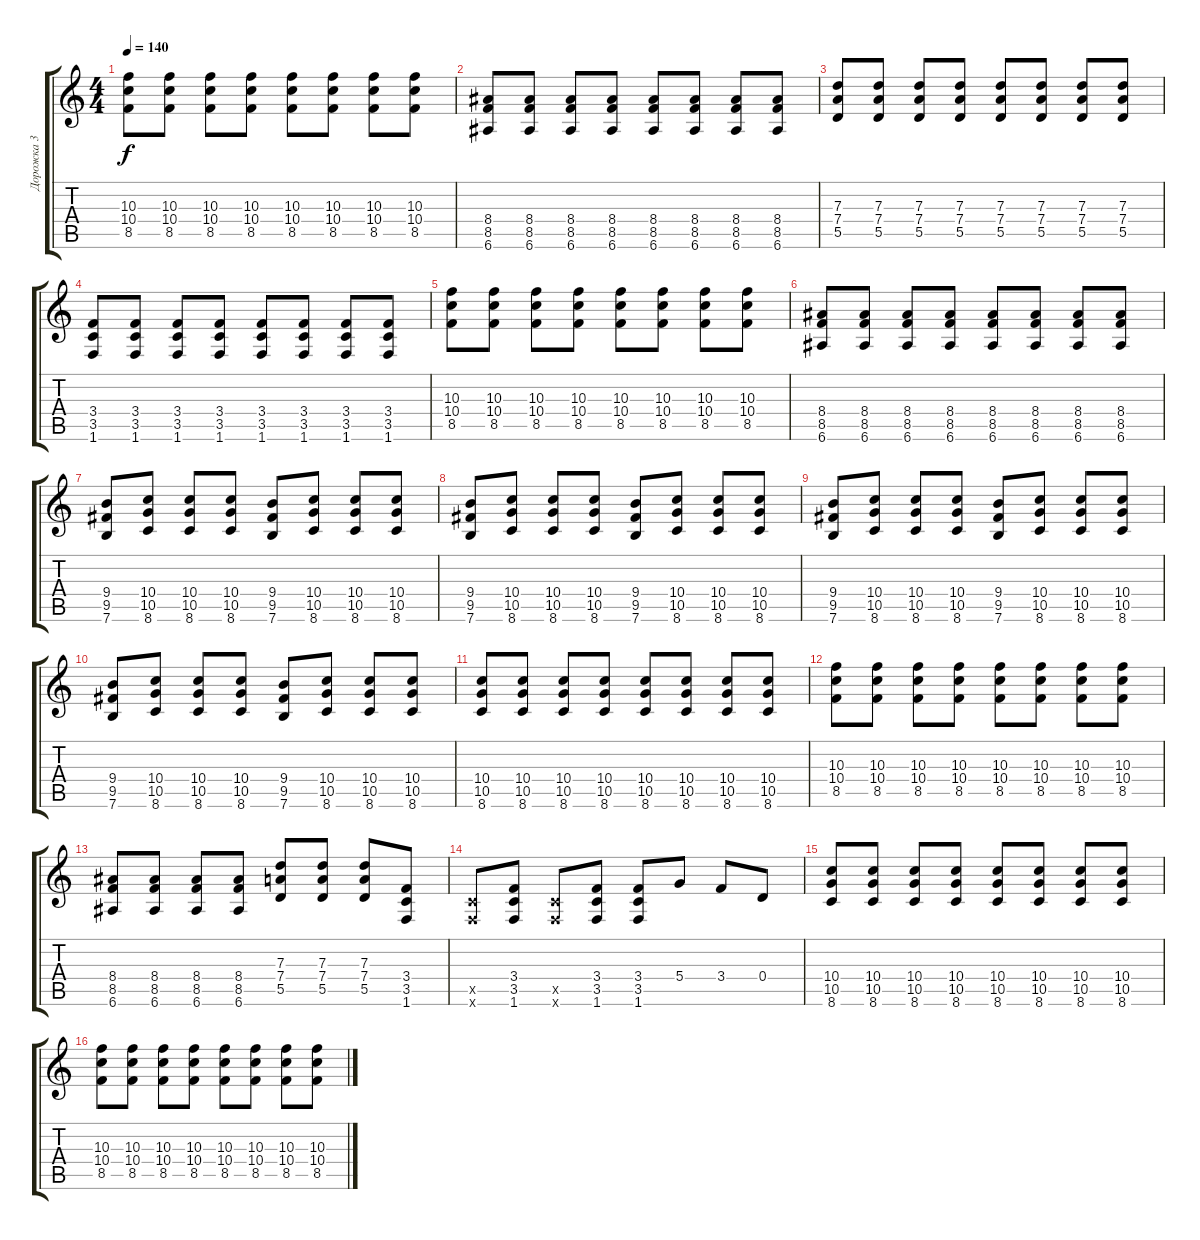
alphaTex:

\track ("Дорожка 3" "Дорожка 3") {instrument distortionguitar}
\staff {score tabs}
\tuning (E4 B3 G3 D3 A2 E2) {hide}
\ts (4 4)
\tempo 140
\clef g2
\ks c
(10.3 10.4 8.5).8{dy f} (10.3 10.4 8.5).8 (10.3 10.4 8.5).8 (10.3 10.4 8.5).8 (10.3 10.4 8.5).8 (10.3 10.4 8.5).8 (10.3 10.4 8.5).8 (10.3 10.4 8.5).8 |
(8.4 8.5 6.6).8 (8.4 8.5 6.6).8 (8.4 8.5 6.6).8 (8.4 8.5 6.6).8 (8.4 8.5 6.6).8 (8.4 8.5 6.6).8 (8.4 8.5 6.6).8 (8.4 8.5 6.6).8 |
(7.3 7.4 5.5).8 (7.3 7.4 5.5).8 (7.3 7.4 5.5).8 (7.3 7.4 5.5).8 (7.3 7.4 5.5).8 (7.3 7.4 5.5).8 (7.3 7.4 5.5).8 (7.3 7.4 5.5).8 |
(3.4 3.5 1.6).8 (3.4 3.5 1.6).8 (3.4 3.5 1.6).8 (3.4 3.5 1.6).8 (3.4 3.5 1.6).8 (3.4 3.5 1.6).8 (3.4 3.5 1.6).8 (3.4 3.5 1.6).8 |
(10.3 10.4 8.5).8 (10.3 10.4 8.5).8 (10.3 10.4 8.5).8 (10.3 10.4 8.5).8 (10.3 10.4 8.5).8 (10.3 10.4 8.5).8 (10.3 10.4 8.5).8 (10.3 10.4 8.5).8 |
(8.4 8.5 6.6).8 (8.4 8.5 6.6).8 (8.4 8.5 6.6).8 (8.4 8.5 6.6).8 (8.4 8.5 6.6).8 (8.4 8.5 6.6).8 (8.4 8.5 6.6).8 (8.4 8.5 6.6).8 |
(9.4 9.5 7.6).8 (10.4 10.5 8.6).8 (10.4 10.5 8.6).8 (10.4 10.5 8.6).8 (9.4 9.5 7.6).8 (10.4 10.5 8.6).8 (10.4 10.5 8.6).8 (10.4 10.5 8.6).8 |
(9.4 9.5 7.6).8 (10.4 10.5 8.6).8 (10.4 10.5 8.6).8 (10.4 10.5 8.6).8 (9.4 9.5 7.6).8 (10.4 10.5 8.6).8 (10.4 10.5 8.6).8 (10.4 10.5 8.6).8 |
(9.4 9.5 7.6).8 (10.4 10.5 8.6).8 (10.4 10.5 8.6).8 (10.4 10.5 8.6).8 (9.4 9.5 7.6).8 (10.4 10.5 8.6).8 (10.4 10.5 8.6).8 (10.4 10.5 8.6).8 |
(9.4 9.5 7.6).8 (10.4 10.5 8.6).8 (10.4 10.5 8.6).8 (10.4 10.5 8.6).8 (9.4 9.5 7.6).8 (10.4 10.5 8.6).8 (10.4 10.5 8.6).8 (10.4 10.5 8.6).8 |
(10.4 10.5 8.6).8 (10.4 10.5 8.6).8 (10.4 10.5 8.6).8 (10.4 10.5 8.6).8 (10.4 10.5 8.6).8 (10.4 10.5 8.6).8 (10.4 10.5 8.6).8 (10.4 10.5 8.6).8 |
(10.3 10.4 8.5).8 (10.3 10.4 8.5).8 (10.3 10.4 8.5).8 (10.3 10.4 8.5).8 (10.3 10.4 8.5).8 (10.3 10.4 8.5).8 (10.3 10.4 8.5).8 (10.3 10.4 8.5).8 |
(8.4 8.5 6.6).8 (8.4 8.5 6.6).8 (8.4 8.5 6.6).8 (8.4 8.5 6.6).8 (7.3 7.4 5.5).8 (7.3 7.4 5.5).8 (7.3 7.4 5.5).8 (3.4 3.5 1.6).8 |
(3.5{x} 1.6{x}).8 (3.4 3.5 1.6).8 (3.5{x} 1.6{x}).8 (3.4 3.5 1.6).8 (3.4 3.5 1.6).8 5.4.8 3.4.8 0.4.8 |
(10.4 10.5 8.6).8 (10.4 10.5 8.6).8 (10.4 10.5 8.6).8 (10.4 10.5 8.6).8 (10.4 10.5 8.6).8 (10.4 10.5 8.6).8 (10.4 10.5 8.6).8 (10.4 10.5 8.6).8 |
(10.3 10.4 8.5).8 (10.3 10.4 8.5).8 (10.3 10.4 8.5).8 (10.3 10.4 8.5).8 (10.3 10.4 8.5).8 (10.3 10.4 8.5).8 (10.3 10.4 8.5).8 (10.3 10.4 8.5).8
